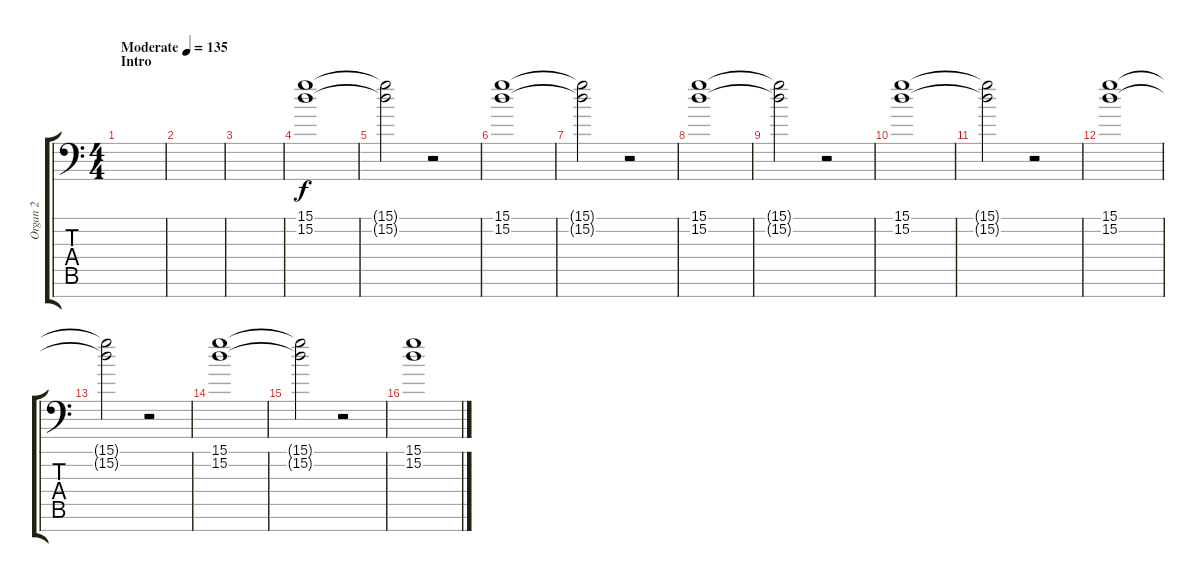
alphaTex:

\track ("Organ 2" "Organ 2") {instrument churchorgan}
\staff {score tabs}
\tuning (E4 B3 G3 D3 A2 E2 C-1) {hide}
\ts (4 4)
\section ("" "Intro")
\tempo (135 "Moderate")
\clef f4
\ks c
|
|
|
(15.1 15.2).1{volume 6} |
(15.1{t} 15.2{t}).2{volume 0} r.2 |
(15.1 15.2).1{volume 6} |
(15.1{t} 15.2{t}).2{volume 0} r.2 |
(15.1 15.2).1{volume 6} |
(15.1{t} 15.2{t}).2{volume 0} r.2 |
(15.1 15.2).1{volume 6} |
(15.1{t} 15.2{t}).2{volume 0} r.2 |
(15.1 15.2).1{volume 6} |
(15.1{t} 15.2{t}).2{volume 0} r.2 |
(15.1 15.2).1{volume 6} |
(15.1{t} 15.2{t}).2{volume 0} r.2 |
(15.1 15.2).1{volume 6}
